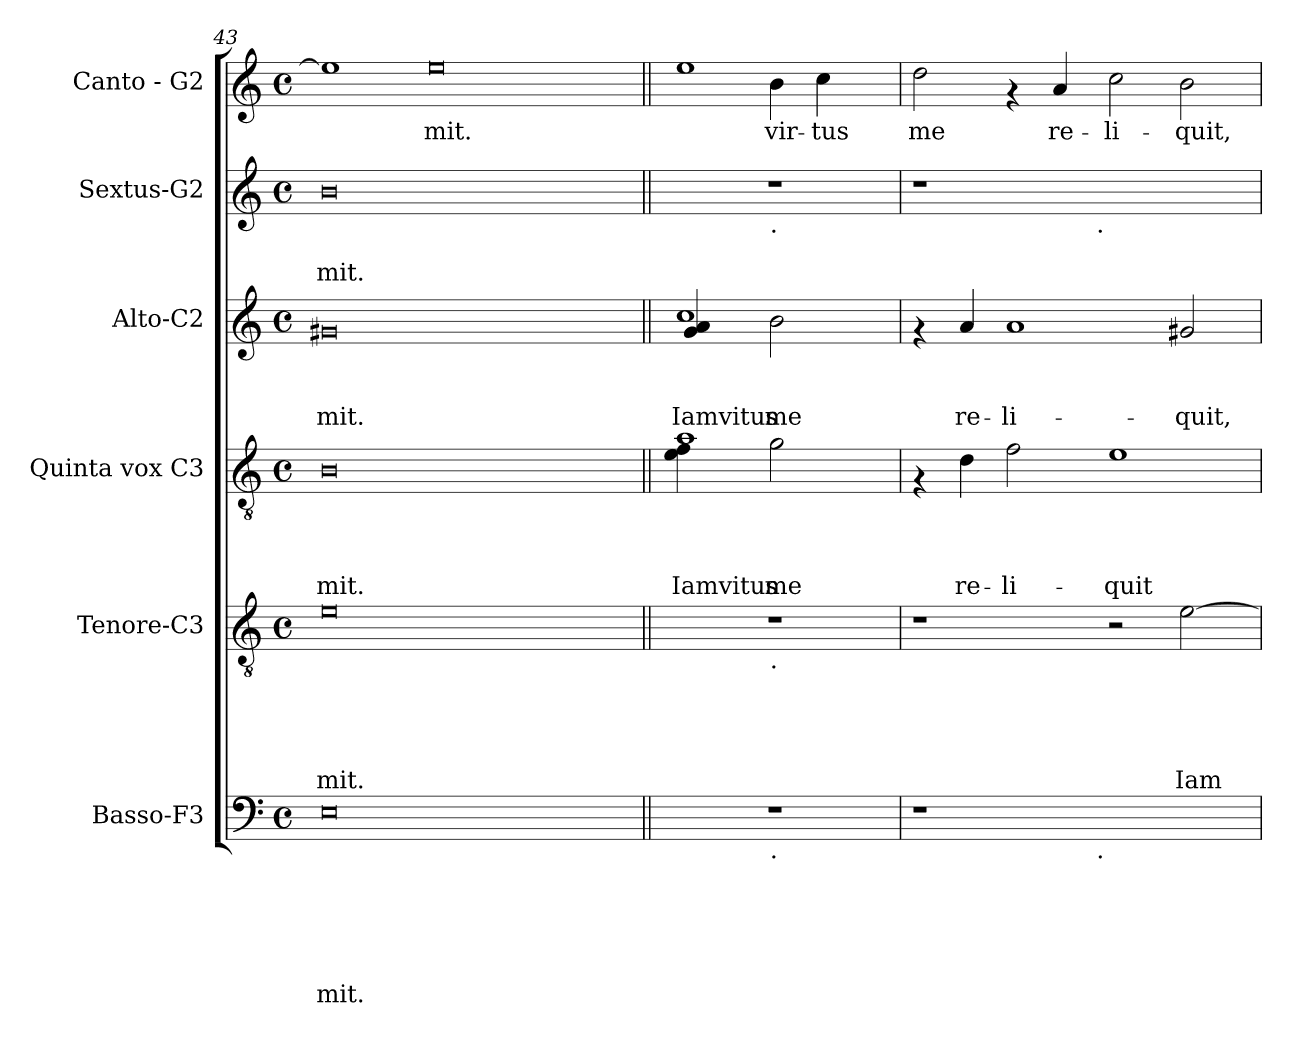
**kern	**text	**text	**text	**text	**text	**text	**kern	**text	**text	**text	**text	**text	**kern	**text	**text	**text	**text	**kern	**text	**text	**text	**kern	**text	**text	**kern	**text
*part6	*part6	*part6	*part6	*part6	*part6	*part6	*part5	*part5	*part5	*part5	*part5	*part5	*part4	*part4	*part4	*part4	*part4	*part3	*part3	*part3	*part3	*part2	*part2	*part2	*part1	*part1
*staff6	*staff6	*staff6	*staff6	*staff6	*staff6	*staff6	*staff5	*staff5	*staff5	*staff5	*staff5	*staff5	*staff4	*staff4	*staff4	*staff4	*staff4	*staff3	*staff3	*staff3	*staff3	*staff2	*staff2	*staff2	*staff1	*staff1
*I"Basso-F3	*	*	*	*	*	*	*I"Tenore-C3	*	*	*	*	*	*I"Quinta vox C3	*	*	*	*	*I"Alto-C2	*	*	*	*I"Sextus-G2	*	*	*I"Canto - G2	*
*clefF4	*	*	*	*	*	*	*clefGv2	*	*	*	*	*	*clefGv2	*	*	*	*	*clefG2	*	*	*	*clefG2	*	*	*clefG2	*
*k[]	*	*	*	*	*	*	*k[]	*	*	*	*	*	*k[]	*	*	*	*	*k[]	*	*	*	*k[]	*	*	*k[]	*
*C:	*	*	*	*	*	*	*C:	*	*	*	*	*	*C:	*	*	*	*	*C:	*	*	*	*C:	*	*	*C:	*
*M4/4	*	*	*	*	*	*	*M4/4	*	*	*	*	*	*M4/4	*	*	*	*	*M4/4	*	*	*	*M4/4	*	*	*M4/4	*
*met(c)	*	*	*	*	*	*	*met(c)	*	*	*	*	*	*met(c)	*	*	*	*	*met(c)	*	*	*	*met(c)	*	*	*met(c)	*
=43	=43	=43	=43	=43	=43	=43	=43	=43	=43	=43	=43	=43	=43	=43	=43	=43	=43	=43	=43	=43	=43	=43	=43	=43	=43	=43
!	!	!	!	!	!	!LO:LY:b	!	!	!	!	!	!LO:LY:b	!	!	!	!	!LO:LY:b	!	!	!	!LO:LY:b	!	!	!LO:LY:b	!	!
0E	.	.	.	.	.	-mit.	0e	.	.	.	.	-mit.	0B	.	.	.	-mit.	0g#X	.	.	-mit.	0b	.	-mit.	1ee]	.
!	!	!	!	!	!	!	!	!	!	!	!	!	!	!	!	!	!	!	!	!	!	!	!	!	!	!LO:LY:b
.	.	.	.	.	.	.	.	.	.	.	.	.	.	.	.	.	.	.	.	.	.	.	.	.	0ee	-mit.
1ryy	.	.	.	.	.	.	1ryy	.	.	.	.	.	1ryy	.	.	.	.	1ryy	.	.	.	1ryy	.	.	.	.
=44||	=44||	=44||	=44||	=44||	=44||	=44||	=44||	=44||	=44||	=44||	=44||	=44||	=44||	=44||	=44||	=44||	=44||	=44||	=44||	=44||	=44||	=44||	=44||	=44||	=44||	=44||
*	*	*	*	*	*	*	*	*	*	*	*	*	*^	*	*	*	*	*	*	*	*	*	*	*	*	*
!	!	!	!	!	!	!	!	!	!	!	!	!	!	!	!	!	!	!	!	!	!	!	!	!	!	!LO:TX:a:B:t=Secunda pars	!
!	!	!	!	!	!	!	!	!	!	!	!	!	!	!	!	!	!	!LO:LY:b	!	!	!	!LO:LY:b	!	!	!	!	!
*^	*	*	*	*	*	*	*^	*	*	*	*	*	*	*	*	*	*	*	*^	*	*	*	*^	*	*	*^	*
1r	2ryy	.	.	.	.	.	.	1r	2ryy	.	.	.	.	.	1a	4e\ 4f\	.	.	.	Iamvitus	1cc	4g/ 4a/	.	.	Iamvitus	1r	2ryy	.	.	1ee	2ryy	.
.	.	.	.	.	.	.	.	.	.	.	.	.	.	.	.	4ryy	.	.	.	.	.	4ryy	.	.	.	.	.	.	.	.	.	.
!	!	!	!	!	!	!	!	!	!	!	!	!	!	!	!	!	!	!	!	!	!	!	!	!	!	!	!LO:TX:b:t=.	!	!	!	!	!
!	!	!	!	!	!	!	!	!	!LO:TX:b:t=.	!	!	!	!	!	!	!	!	!	!	!	!	!	!	!	!	!	!	!	!	!	!	!
!	!LO:TX:b:t=.	!	!	!	!	!	!	!	!	!	!	!	!	!	!	!	!	!	!	!	!	!	!	!	!	!	!	!	!	!	!	!
!	!	!	!	!	!	!	!	!	!	!	!	!	!	!	!	!	!	!	!	!LO:LY:b	!	!	!	!	!LO:LY:b	!	!	!	!	!	!	!LO:LY:b
.	2ryy	.	.	.	.	.	.	.	2ryy	.	.	.	.	.	.	2g\	.	.	.	me	.	2b\	.	.	me	.	2ryy	.	.	.	4b\	vir-
!	!	!	!	!	!	!	!	!	!	!	!	!	!	!	!	!	!	!	!	!	!	!	!	!	!	!	!	!	!	!	!	!LO:LY:b
.	.	.	.	.	.	.	.	.	.	.	.	.	.	.	.	.	.	.	.	.	.	.	.	.	.	.	.	.	.	.	4cc\	-tus
*	*	*	*	*	*	*	*	*	*	*	*	*	*	*	*v	*v	*	*	*	*	*	*	*	*	*	*	*	*	*	*	*	*
*	*	*	*	*	*	*	*	*	*	*	*	*	*	*	*	*	*	*	*	*v	*v	*	*	*	*	*	*	*	*	*	*
=45	=45	=45	=45	=45	=45	=45	=45	=45	=45	=45	=45	=45	=45	=45	=45	=45	=45	=45	=45	=45	=45	=45	=45	=45	=45	=45	=45	=45	=45	=45
!	!	!	!	!	!	!	!	!	!	!	!	!	!	!	!	!	!	!	!	!	!	!	!	!	!	!	!	!	!	!LO:LY:b
*	*	*	*	*	*	*	*	*v	*v	*	*	*	*	*	*	*	*	*	*	*	*	*	*	*	*	*	*	*v	*v	*
1r	2ryy	.	.	.	.	.	.	1r	.	.	.	.	.	4rF	.	.	.	.	4rf	.	.	.	1r	2ryy	.	.	2dd\	me
!	!	!	!	!	!	!	!	!	!	!	!	!	!	!	!	!	!	!LO:LY:b	!	!	!	!LO:LY:b	!	!	!	!	!	!
.	.	.	.	.	.	.	.	.	.	.	.	.	.	4d\	.	.	.	re-	4a/	.	.	re-	.	.	.	.	.	.
!	!	!	!	!	!	!	!	!	!	!	!	!	!	!	!	!	!	!LO:LY:b	!	!	!	!LO:LY:b	!	!	!	!	!	!
.	4...ryy	.	.	.	.	.	.	.	.	.	.	.	.	2f\	.	.	.	-li-	1a	.	.	-li-	.	4...ryy	.	.	4rf	.
!	!	!	!	!	!	!	!	!	!	!	!	!	!	!	!	!	!	!	!	!	!	!	!	!	!	!	!	!LO:LY:b
.	.	.	.	.	.	.	.	.	.	.	.	.	.	.	.	.	.	.	.	.	.	.	.	.	.	.	4a/	re-
!	!	!	!	!	!	!	!	!	!	!	!	!	!	!	!	!	!	!	!	!	!	!	!	!LO:TX:b:t=.	!	!	!	!
!	!LO:TX:b:t=.	!	!	!	!	!	!	!	!	!	!	!	!	!	!	!	!	!	!	!	!	!	!	!	!	!	!	!
.	1ryy	.	.	.	.	.	.	.	.	.	.	.	.	.	.	.	.	.	.	.	.	.	.	1ryy	.	.	.	.
!	!	!	!	!	!	!	!	!	!	!	!	!	!	!	!	!	!	!LO:LY:b	!	!	!	!	!	!	!	!	!	!LO:LY:b
1ryy	.	.	.	.	.	.	.	2r	.	.	.	.	.	1e	.	.	.	-quit	.	.	.	.	1ryy	.	.	.	2cc\	-li-
!	!	!	!	!	!	!	!	!	!	!	!	!	!LO:LY:b	!	!	!	!	!	!	!	!	!LO:LY:b	!	!	!	!	!	!LO:LY:b
.	.	.	.	.	.	.	.	[>2e\	.	.	.	.	Iam	.	.	.	.	.	2g#X/	.	.	-quit,	.	.	.	.	2b\	-quit,
.	32ryy	.	.	.	.	.	.	.	.	.	.	.	.	.	.	.	.	.	.	.	.	.	.	32ryy	.	.	.	.
*v	*v	*	*	*	*	*	*	*	*	*	*	*	*	*	*	*	*	*	*	*	*	*	*v	*v	*	*	*	*
=	=	=	=	=	=	=	=	=	=	=	=	=	=	=	=	=	=	=	=	=	=	=	=	=	=	=
*-	*-	*-	*-	*-	*-	*-	*-	*-	*-	*-	*-	*-	*-	*-	*-	*-	*-	*-	*-	*-	*-	*-	*-	*-	*-	*-
